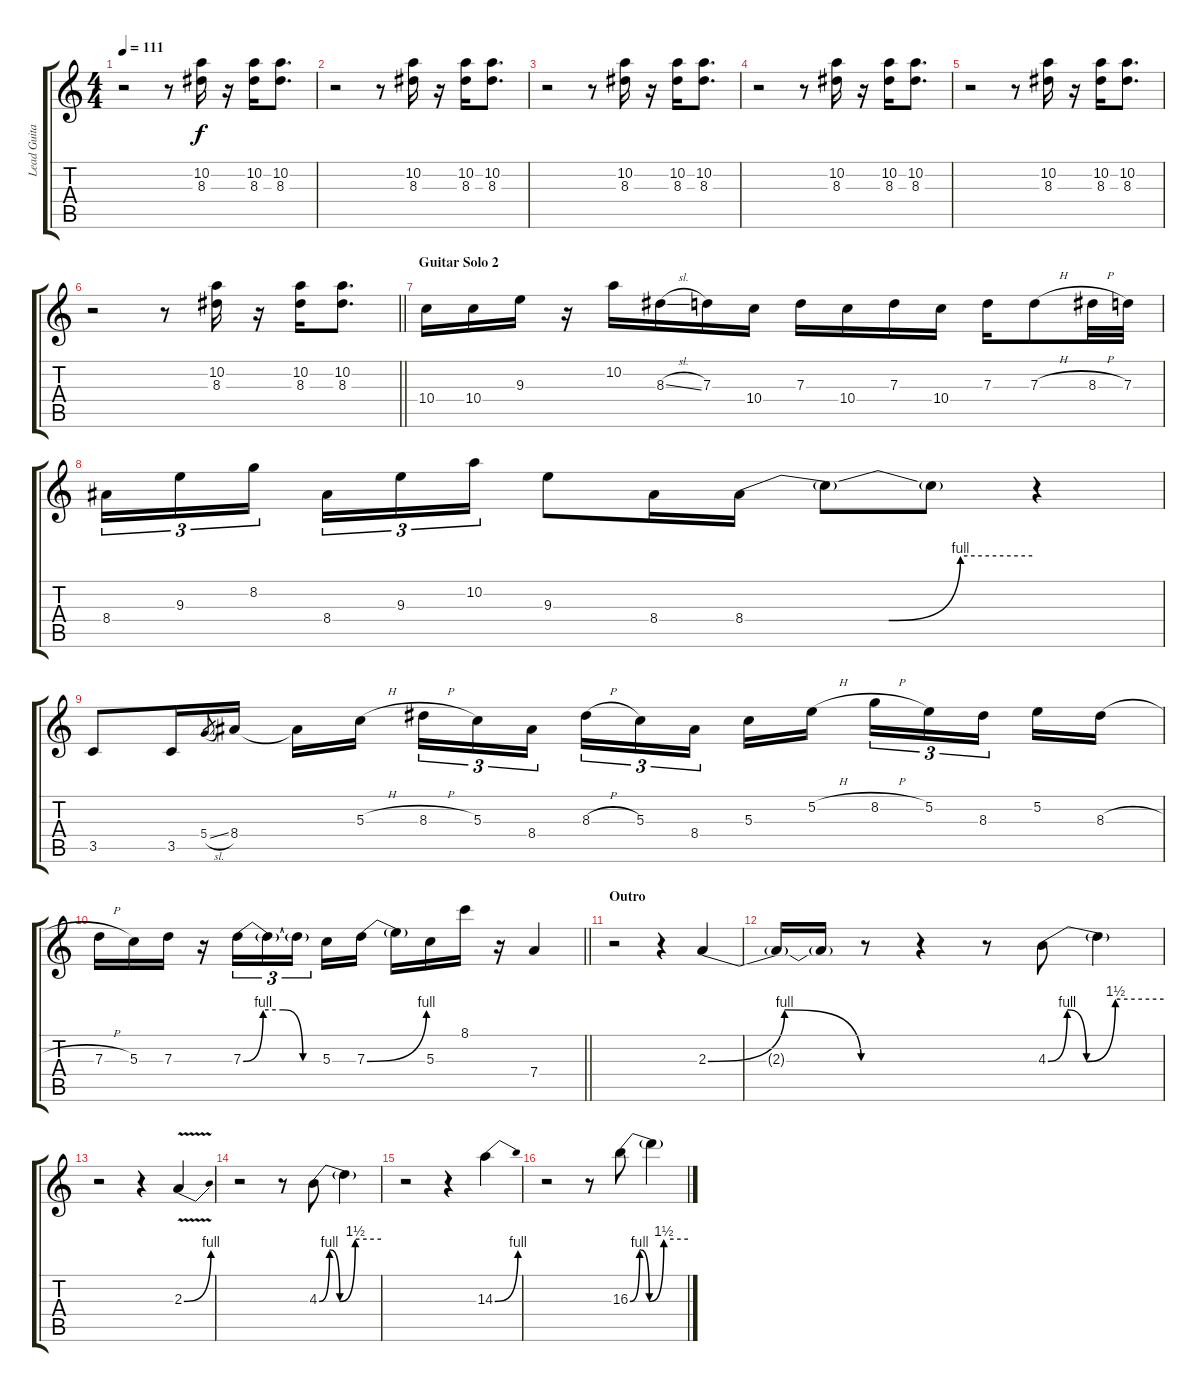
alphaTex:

\track ("Lead Guitar" "Lead Guita") {instrument overdrivenguitar}
\staff {score tabs}
\tuning (E4 B3 G3 D3 A2 E2) {hide}
\ts (4 4)
\tempo 111
\clef g2
\ks c
r.2{dy f} r.8 (10.2 8.3).16 r.16 (10.2 8.3).16 (10.2 8.3).8{d} |
r.2 r.8 (10.2 8.3).16 r.16 (10.2 8.3).16 (10.2 8.3).8{d} |
r.2 r.8 (10.2 8.3).16 r.16 (10.2 8.3).16 (10.2 8.3).8{d} |
r.2 r.8 (10.2 8.3).16 r.16 (10.2 8.3).16 (10.2 8.3).8{d} |
r.2 r.8 (10.2 8.3).16 r.16 (10.2 8.3).16 (10.2 8.3).8{d} |
\barLineRight lightlight
r.2 r.8 (10.2 8.3).16 r.16 (10.2 8.3).16 (10.2 8.3).8{d} |
\section ("" "Guitar Solo 2")
10.4.16{volume 16} 10.4.16 9.3.16 r.16 10.2.16 8.3{sl}.16 7.3.16 10.4.16 7.3.16 10.4.16 7.3.16 10.4.16 7.3.16 7.3{h}.8 8.3{h}.32 7.3.32 |
8.4.16{tu (3 2) volume 16} 9.3.16{tu (3 2)} 8.2.16{tu (3 2) beam splitsecondary} 8.4.16{tu (3 2)} 9.3.16{tu (3 2)} 10.2.16{tu (3 2)} 9.3.8 8.4.16 8.4{be (custom 0 0 30 0 45 4 60 4)}.16 8.4{t}.8 8.4{t}.8 r.4 |
3.5.8{volume 16} 3.5.16 5.4{sl}.8{gr} 8.4.16 8.4{t}.16 5.3{h}.16{beam splitsecondary} 8.3{h}.16{tu (3 2)} 5.3.16{tu (3 2)} 8.4.16{tu (3 2)} 8.3{h}.16{tu (3 2)} 5.3.16{tu (3 2)} 8.4.16{tu (3 2) beam splitsecondary} 5.3.16 5.2{h}.16 8.2{h}.16{tu (3 2)} 5.2.16{tu (3 2)} 8.3.16{tu (3 2) beam splitsecondary} 5.2.16 8.3{h}.16 |
\barLineRight lightlight
7.3{h}.16{volume 16} 5.3.16 7.3.16 r.16 7.3{be (custom 0 0 15 4 30 4 45 0 60 0)}.16{tu (3 2)} 7.3{t}.16{tu (3 2)} 7.3{t}.16{tu (3 2) beam splitsecondary} 5.3.16 7.3{be (bend 0 0 60 4)}.16 7.3{t}.16 5.3.16 8.1.16 r.16 7.4.4 |
\section ("" "Outro")
r.2{volume 16} r.4 2.3{be (bendrelease 0 0 15 4 45 4 60 0)}.4 |
2.3{t}.16{volume 16} 2.3{t}.16 r.8 r.4 r.8 4.3{be (custom 0 0 10 4 20 0 35 6 60 6)}.8 4.3{t}.4 |
r.2{volume 16} r.4 2.3{be (bend 0 0 60 4) v}.4 |
r.2{volume 16} r.8 4.3{be (custom 0 0 10 4 20 0 35 6 60 6)}.8 4.3{t}.4 |
r.2{volume 16} r.4 14.3{be (bend 0 0 60 4)}.4 |
r.2{volume 16} r.8 16.3{be (custom 0 0 10 4 20 0 35 6 60 6)}.8 16.3{t}.4
